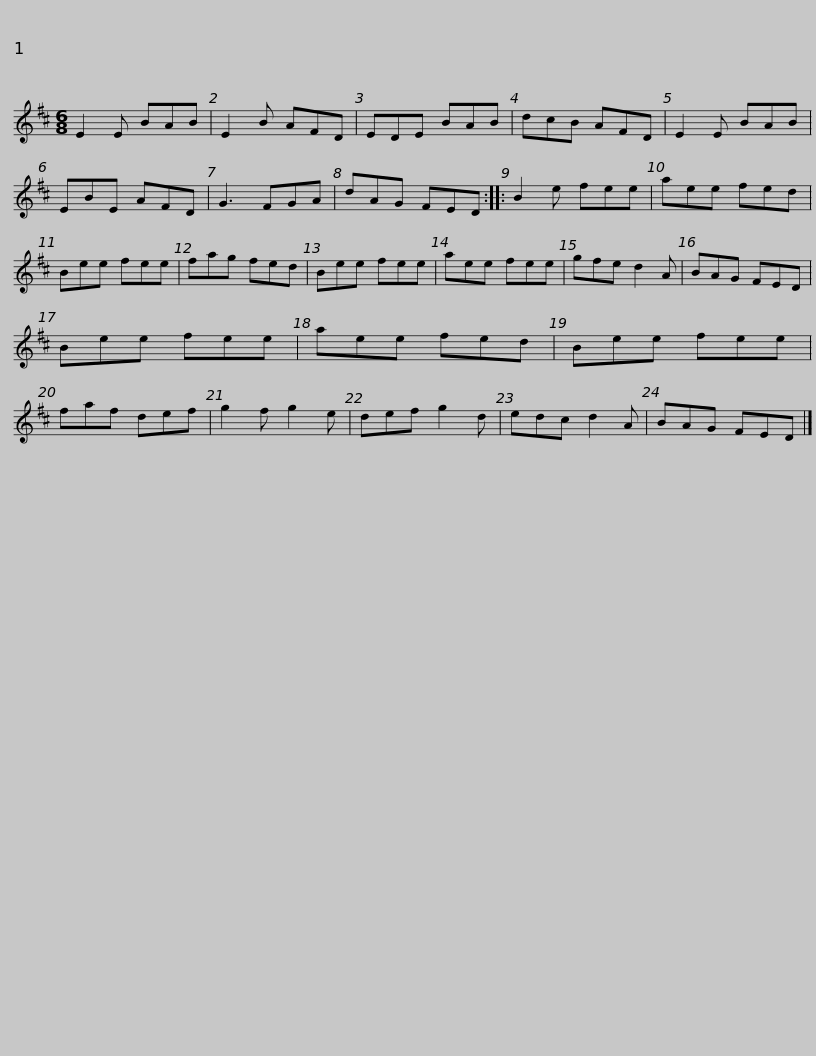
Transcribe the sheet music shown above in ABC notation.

X:1
L:1/8
M:6/8
I:linebreak $
K:D
V:1 treble
V:1
 E2 E BAB | E2 B AFD | EDE BAB | dcB AFD | E2 E BAB | %5
 EBE AFD | G3 FGA |$ dAG FED :: B2 e fee | aee fed | %10
 Bee fee | fag fed | Bee fee | aee fee |$ gfe d2 A | %15
 BAG FED | Bee fee | aee fed | Bee fee | faf def | %20
 g2 f g2 e | def g2 d |$ edc d2 A | BAG FED |] %24
